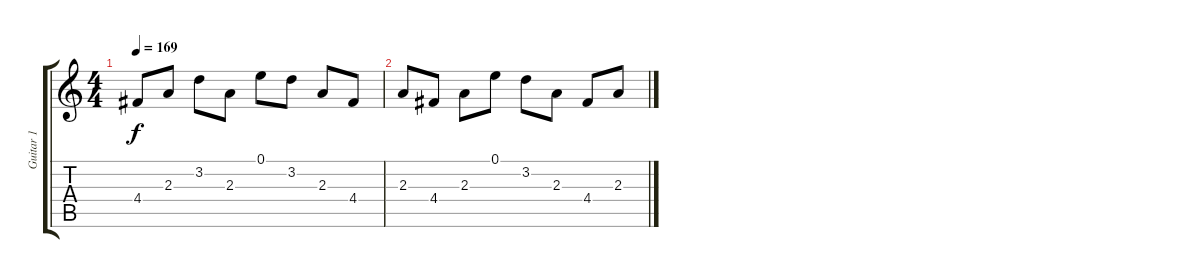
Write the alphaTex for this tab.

\track ("Guitar 1" "Guitar 1") {instrument distortionguitar}
\staff {score tabs}
\tuning (E4 B3 G3 D3 A2 D2) {hide}
\ts (4 4)
\tempo 169
\clef g2
\ks c
4.4.8{dy f} 2.3.8 3.2.8 2.3.8 0.1.8 3.2.8 2.3.8 4.4.8 |
2.3.8 4.4.8 2.3.8 0.1.8 3.2.8 2.3.8 4.4.8 2.3.8
